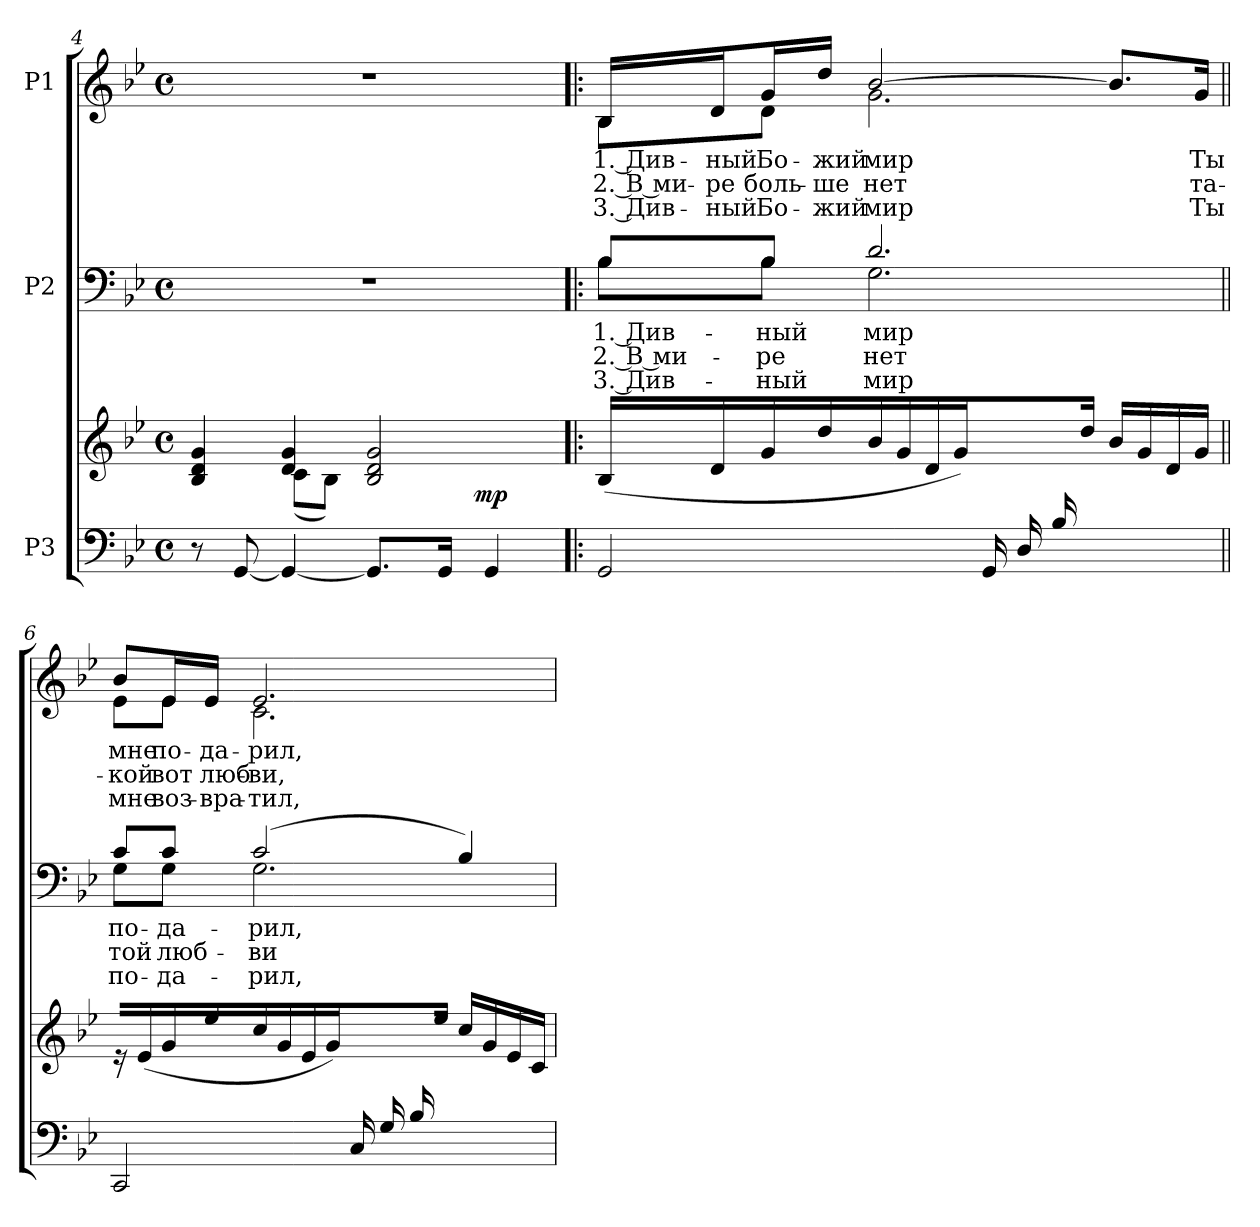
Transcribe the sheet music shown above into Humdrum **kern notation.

**kern	**kern	**dynam	**kern	**text	**text	**text	**kern	**text	**text	**text
*part3	*part3	*part3	*part2	*part2	*part2	*part2	*part1	*part1	*part1	*part1
*staff4	*staff3	*staff3/4	*staff2	*staff2	*staff2	*staff2	*staff1	*staff1	*staff1	*staff1
*I"P3	*	*	*I"P2	*	*	*	*I"P1	*	*	*
!!LO:LB:g=z
*clefF4	*clefG2	*	*clefF4	*	*	*	*clefG2	*	*	*
*k[b-e-]	*k[b-e-]	*	*k[b-e-]	*	*	*	*k[b-e-]	*	*	*
*g:	*g:	*	*g:	*	*	*	*g:	*	*	*
*M4/4	*M4/4	*	*M4/4	*	*	*	*M4/4	*	*	*
*met(c)	*met(c)	*	*met(c)	*	*	*	*met(c)	*	*	*
=4	=4	=4	=4	=4	=4	=4	=4	=4	=4	=4
*^	*^	*	*	*	*	*	*	*	*	*
8r	2ryy	4B-i/ 4di 4gi	4ryy	.	1r	.	.	.	1r	.	.	.
[<8GGi/	.	.	.	.	.	.	.	.	.	.	.	.
4GGi/_<	.	4di/ 4gi	(8ci\L	.	.	.	.	.	.	.	.	.
.	.	.	8B-i\J)	.	.	.	.	.	.	.	.	.
8.GGi/L]	8ryy	2B-i/ 2di 2gi	2ryy	.	.	.	.	.	.	.	.	.
.	16ryy	.	.	.	.	.	.	.	.	.	.	.
16GGi/Jk	32ryy	.	.	.	.	.	.	.	.	.	.	.
.	64ryy	.	.	.	.	.	.	.	.	.	.	.
.	256ryy	.	.	.	.	.	.	.	.	.	.	.
.	1024ryy	.	.	.	.	.	.	.	.	.	.	.
.	4ryy	.	.	mp	.	.	.	.	.	.	.	.
4GGi/	.	.	.	.	.	.	.	.	.	.	.	.
.	128ryy	.	.	.	.	.	.	.	.	.	.	.
.	512.ryy	.	.	.	.	.	.	.	.	.	.	.
*	*	*v	*v	*	*	*	*	*	*	*	*	*
=5!|:	=5!|:	=5!|:	=5!|:	=5!|:	=5!|:	=5!|:	=5!|:	=5!|:	=5!|:	=5!|:	=5!|:
*	*	*	*	*^	*	*	*	*	*	*	*
*	*	*^	*	*	*	*	*	*	*	*	*	*
!	!	!	!	!	!	!	!LO:LY:b:color=#000000	!LO:LY:b:color=#000000	!LO:LY:b:color=#000000	!	!	!	!
*	*	*v	*v	*	*	*	*	*	*	*	*	*	*
*	*	*^	*	*	*	*	*	*	*	*	*	*
!	!	!	!	!	!	!	!	!	!	!LO:TX:a:t=$	!	!	!
!	!	!LO:TX:a:t=$	!	!	!	!	!	!	!	!	!	!	!
!	!	!	!	!	!	!	!	!	!	!	!LO:LY:b:color=#000000	!LO:LY:b:color=#000000	!LO:LY:b:color=#000000
*	*	*v	*v	*	*	*	*	*	*	*^	*	*	*
2ryy	2GGi/	(16B-i/LL	.	8B-i/L	8B-i\L	1. Див-	2. В ми-	3. Див-	16B-i/LL	8B-i\L	1. Див-	2. В ми-	3. Див-
!	!	!	!	!	!	!	!	!	!	!	!LO:LY:b:color=#000000	!LO:LY:b:color=#000000	!LO:LY:b:color=#000000
.	.	16di/	.	.	.	.	.	.	16di/J	.	-ный	-ре	-ный
!	!	!	!	!	!	!LO:LY:b:color=#000000	!LO:LY:b:color=#000000	!LO:LY:b:color=#000000	!	!	!	!	!
!	!	!	!	!	!	!	!	!	!	!	!LO:LY:b:color=#000000	!LO:LY:b:color=#000000	!LO:LY:b:color=#000000
.	.	16gi/	.	8B-i/J	8B-i\J	-ный	-ре	-ный	16gi/L	8di\J	Бо-	боль-	Бо-
!	!	!	!	!	!	!	!	!	!	!	!LO:LY:b:color=#000000	!LO:LY:b:color=#000000	!LO:LY:b:color=#000000
.	.	16ddi/JJ	.	.	.	.	.	.	16ddi/JJ	.	-жий	-ше	-жий
!	!	!	!	!	!	!LO:LY:b:color=#000000	!LO:LY:b:color=#000000	!LO:LY:b:color=#000000	!	!	!	!	!
!	!	!	!	!	!	!	!	!	!	!	!LO:LY:b:color=#000000	!LO:LY:b:color=#000000	!LO:LY:b:color=#000000
.	.	16b-i/LL	.	2.di/	2.Gi\	мир	нет	мир	[>2b-i/	2.gi\	мир	нет	мир
.	.	16gi/	.	.	.	.	.	.	.	.	.	.	.
.	.	16di/	.	.	.	.	.	.	.	.	.	.	.
.	.	16gi/JJ)	.	.	.	.	.	.	.	.	.	.	.
(16GGi/LL	4ryy	8.ryy	.	.	.	.	.	.	.	.	.	.	.
16Di/	.	.	.	.	.	.	.	.	.	.	.	.	.
16B-i/	.	.	.	.	.	.	.	.	.	.	.	.	.
4ryy	.	16ddi\JJ	.	.	.	.	.	.	.	.	.	.	.
.	16ryy	16b-i/LL	.	.	.	.	.	.	8.b-i/L]	.	.	.	.
.	8.ryy	16gi/	.	.	.	.	.	.	.	.	.	.	.
.	.	16di/	.	.	.	.	.	.	.	.	.	.	.
!	!	!	!	!	!	!	!	!	!	!	!LO:LY:b:color=#000000	!LO:LY:b:color=#000000	!LO:LY:b:color=#000000
16ryy	.	16gi/JJ)	.	.	.	.	.	.	16gi/Jk	.	Ты	та-	Ты
=6||	=6||	=6||	=6||	=6||	=6||	=6||	=6||	=6||	=6||	=6||	=6||	=6||	=6||
!	!	!	!	!	!	!LO:LY:b:color=#000000	!LO:LY:b:color=#000000	!LO:LY:b:color=#000000	!	!	!	!	!
!	!	!	!	!	!	!	!	!	!	!	!LO:LY:b:color=#000000	!LO:LY:b:color=#000000	!LO:LY:b:color=#000000
2ryy	2CCi/	16r	.	8ci/L	8Gi\L	по-	той	по-	8b-i/L	8e-i\L	мне	-кой	мне
.	.	(16e-i/LL	.	.	.	.	.	.	.	.	.	.	.
!	!	!	!	!	!	!LO:LY:b:color=#000000	!LO:LY:b:color=#000000	!LO:LY:b:color=#000000	!	!	!	!	!
!	!	!	!	!	!	!	!	!	!	!	!LO:LY:b:color=#000000	!LO:LY:b:color=#000000	!LO:LY:b:color=#000000
.	.	16gi/	.	8ci/J	8Gi\J	-да-	люб-	-да-	16e-i/L	8e-i\J	по-	вот	воз-
!	!	!	!	!	!	!	!	!	!	!	!LO:LY:b:color=#000000	!LO:LY:b:color=#000000	!LO:LY:b:color=#000000
.	.	16ee-i/JJ	.	.	.	.	.	.	16e-i/JJ	.	-да-	люб-	-вра-
!	!	!	!	!	!	!LO:LY:b:color=#000000	!LO:LY:b:color=#000000	!LO:LY:b:color=#000000	!	!	!	!	!
!	!	!	!	!	!	!	!	!	!	!	!LO:LY:b:color=#000000	!LO:LY:b:color=#000000	!LO:LY:b:color=#000000
.	.	16cci/LL	.	(2ci/	2.Gi\	-рил,	-ви	-рил,	2.e-i/	2.ci\	-рил,	-ви,	-тил,
.	.	16gi/	.	.	.	.	.	.	.	.	.	.	.
.	.	16e-i/	.	.	.	.	.	.	.	.	.	.	.
.	.	16gi/JJ)	.	.	.	.	.	.	.	.	.	.	.
(16Ci/LL	4ryy	8.ryy	.	.	.	.	.	.	.	.	.	.	.
16Gi/	.	.	.	.	.	.	.	.	.	.	.	.	.
16B-i/	.	.	.	.	.	.	.	.	.	.	.	.	.
4ryy	.	16ee-i\JJ	.	.	.	.	.	.	.	.	.	.	.
.	16ryy	16cci/LL	.	4B-i/)	.	.	.	.	.	.	.	.	.
.	8.ryy	16gi/	.	.	.	.	.	.	.	.	.	.	.
.	.	16e-i/	.	.	.	.	.	.	.	.	.	.	.
16ryy	.	16ci/JJ)	.	.	.	.	.	.	.	.	.	.	.
*	*	*	*	*v	*v	*	*	*	*	*	*	*	*
*v	*v	*	*	*	*	*	*	*v	*v	*	*	*
=	=	=	=	=	=	=	=	=	=	=
*-	*-	*-	*-	*-	*-	*-	*-	*-	*-	*-
